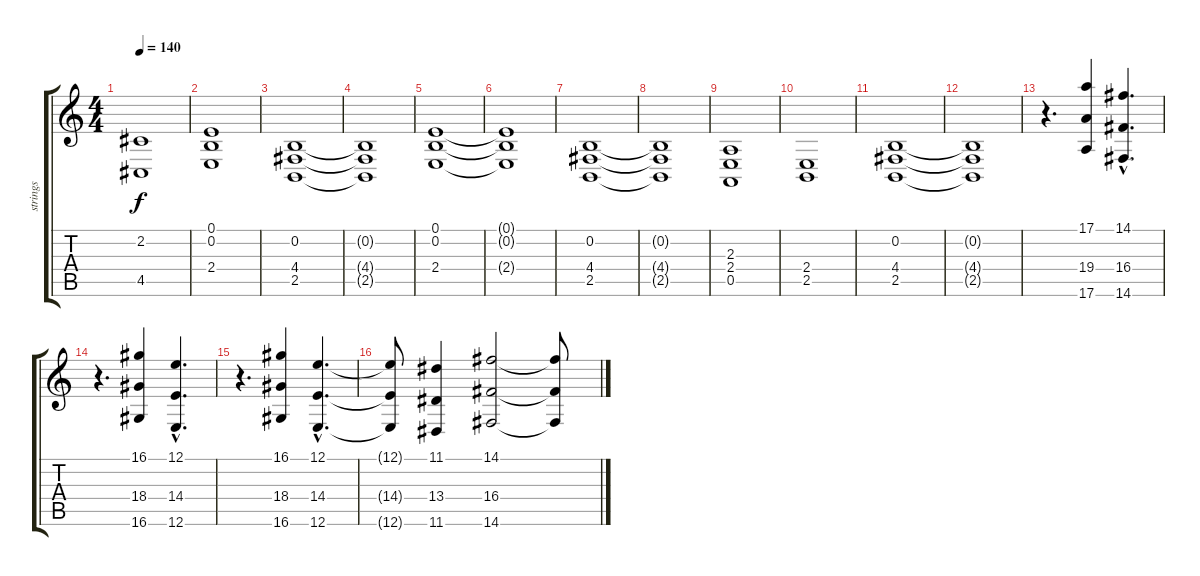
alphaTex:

\track ("strings" "strings") {instrument synthstrings2}
\staff {score tabs}
\tuning (E4 B3 G3 D3 A2 E2) {hide}
\ts (4 4)
\tempo 140
\clef g2
\ks c
(2.2 4.5).1{dy f} |
(0.1 0.2 2.4).1 |
(0.2 4.4 2.5).1 |
(0.2{t} 4.4{t} 2.5{t}).1 |
(0.1 0.2 2.4).1 |
(0.1{t} 0.2{t} 2.4{t}).1 |
(0.2 4.4 2.5).1 |
(0.2{t} 4.4{t} 2.5{t}).1 |
(2.3 2.4 0.5).1 |
(2.4 2.5).1 |
(0.2 4.4 2.5).1{volume 3} |
(0.2{t} 4.4{t} 2.5{t}).1 |
r.4{d volume 13} (17.1 19.4 17.6).4 (14.1{hac} 16.4{hac} 14.6{hac}).4{d} |
r.4{d} (16.1 18.4 16.6).4 (12.1{hac} 14.4{hac} 12.6{hac}).4{d} |
r.4{d} (16.1 18.4 16.6).4 (12.1{hac} 14.4{hac} 12.6{hac}).4{d} |
(12.1{t} 14.4{t} 12.6{t}).8 (11.1 13.4 11.6).4 (14.1 16.4 14.6).2 (14.1{t} 16.4{t} 14.6{t}).8
